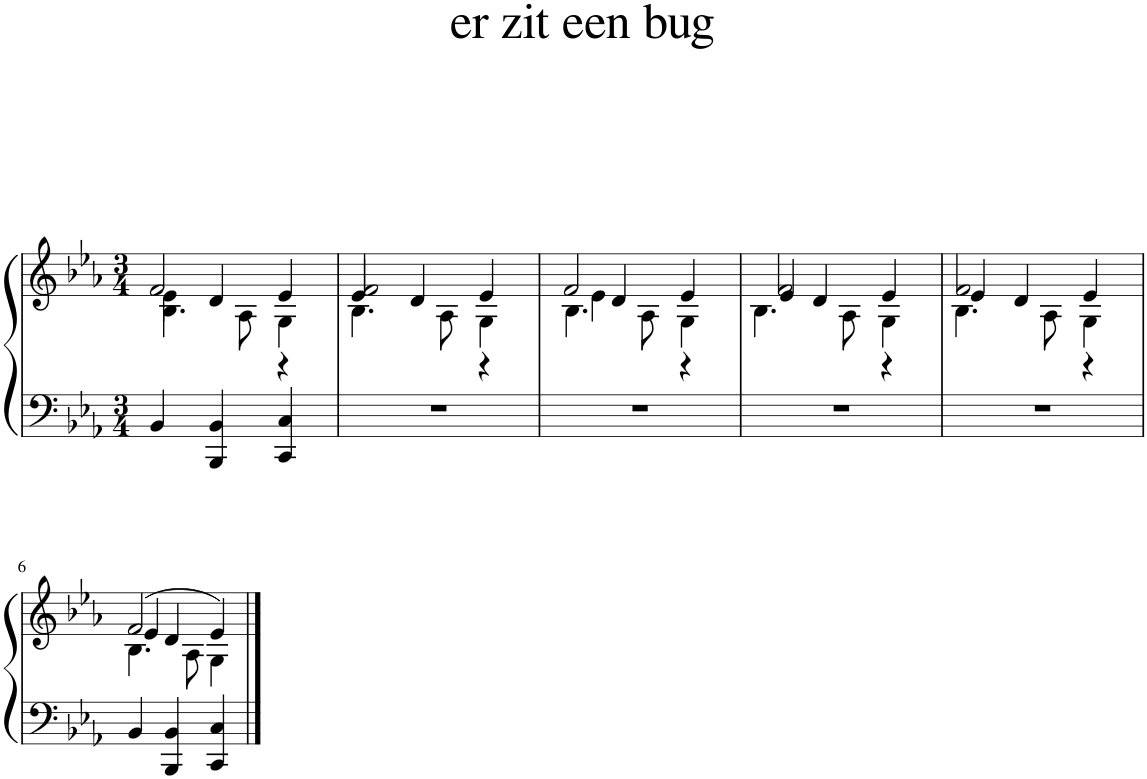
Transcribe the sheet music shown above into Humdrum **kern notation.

**kern	**kern
*part1	*part1
*staff2	*staff1
*I"Piano	*
*I'Pno.	*
*clefF4	*clefG2
*k[b-e-a-]	*k[b-e-a-]
*M3/4	*M3/4
=1	=1
*	*^
*	*	*^
4BB-/	2f/	4.B-\	4e-\
4BBB-/ 4BB-/	.	.	4d/
.	.	8A-\	.
4CC/ 4C/	4e-/	4G\	4r
=2	=2	=2	=2
2.r	2f/	4.B-\	4e-/
.	.	.	4d/
.	.	8A-\	.
.	4e-/	4G\	4r
=3	=3	=3	=3
2.r	2f/	4.B-\	4e-\
.	.	.	4d/
.	.	8A-\	.
.	4e-/	4G\	4r
=4	=4	=4	=4
2.r	2f/	4.B-\	4e-/
.	.	.	4d/
.	.	8A-\	.
.	4e-/	4G\	4r
=5	=5	=5	=5
2.r	2f/	4.B-\	4e-/
.	.	.	4d/
.	.	8A-\	.
.	4e-/	4G\	4r
!!LO:LB:g=z	!!	!!
=6	=6	=6	=6
4BB-/	(2f/	4.B-\	4e-/
4BBB-/ 4BB-/	.	.	4d/
.	.	8A-\	.
4CC/ 4C/	4e-/)	4G\	4ryy
*	*v	*v	*v
==	==
*-	*-
